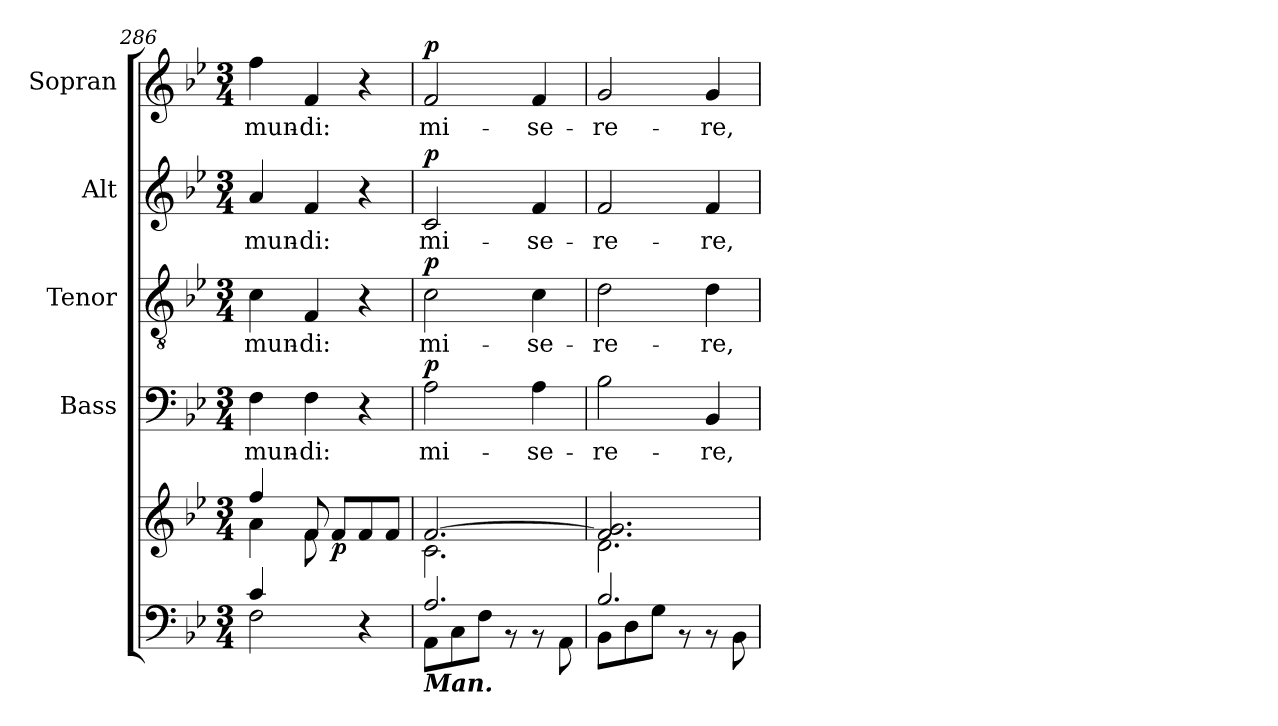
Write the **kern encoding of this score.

**kern	**kern	**dynam	**kern	**text	**dynam	**kern	**text	**dynam	**kern	**text	**dynam	**kern	**text	**dynam
*part5	*part5	*part5	*part4	*part4	*part4	*part3	*part3	*part3	*part2	*part2	*part2	*part1	*part1	*part1
*staff6	*staff5	*staff5/6	*staff4	*staff4	*staff4	*staff3	*staff3	*staff3	*staff2	*staff2	*staff2	*staff1	*staff1	*staff1
*	*	*	*I"Bass	*	*	*I"Tenor	*	*	*I"Alt	*	*	*I"Sopran	*	*
*	*	*	*I'B.	*	*	*I'T.	*	*	*I'A.	*	*	*I'S.	*	*
*clefF4	*clefG2	*	*clefF4	*	*	*clefGv2	*	*	*clefG2	*	*	*clefG2	*	*
*k[b-e-]	*k[b-e-]	*	*k[b-e-]	*	*	*k[b-e-]	*	*	*k[b-e-]	*	*	*k[b-e-]	*	*
*B-:	*B-:	*	*B-:	*	*	*B-:	*	*	*B-:	*	*	*B-:	*	*
*M3/4	*M3/4	*	*M3/4	*	*	*M3/4	*	*	*M3/4	*	*	*M3/4	*	*
=286	=286	=286	=286	=286	=286	=286	=286	=286	=286	=286	=286	=286	=286	=286
*^	*^	*	*	*	*	*	*	*	*	*	*	*	*	*
!	!	!	!	!	!	!LO:LY:b	!	!	!LO:LY:b	!	!	!LO:LY:b	!	!	!LO:LY:b	!
4c/	2F\	4ff/	4a\	.	4F\	mun-	.	4c\	mun-	.	4a/	mun-	.	4ff\	mun-	.
!	!	!	!	!	!	!LO:LY:b	!	!	!LO:LY:b	!	!	!LO:LY:b	!	!	!LO:LY:b	!
2ryy	.	8f/	8f\	.	4F\	-di:	.	4F/	-di:	.	4f/	-di:	.	4f/	-di:	.
!	!	!	!	!LO:DY:b	!	!	!	!	!	!	!	!	!	!	!	!
.	.	8f/L	4.ryy	p	.	.	.	.	.	.	.	.	.	.	.	.
.	4r	8f/	.	.	4r	.	.	4r	.	.	4r	.	.	4r	.	.
.	.	8f/J	.	.	.	.	.	.	.	.	.	.	.	.	.	.
!!LO:LB:g=z
=287	=287	=287	=287	=287	=287	=287	=287	=287	=287	=287	=287	=287	=287	=287	=287	=287
!LO:TX:b:Bi:t=Man.	!	!	!	!	!	!	!	!	!	!	!	!	!	!	!	!
!	!	!	!	!	!	!LO:LY:b	!LO:DY:a	!	!LO:LY:b	!LO:DY:a	!	!LO:LY:b	!LO:DY:a	!	!LO:LY:b	!LO:DY:a
2.A/	8AA\L	[>2.f/	2.c\	.	2A\	mi-	p	2c\	mi-	p	2c/	mi-	p	2f/	mi-	p
.	8C\	.	.	.	.	.	.	.	.	.	.	.	.	.	.	.
.	8F\J	.	.	.	.	.	.	.	.	.	.	.	.	.	.	.
.	8r	.	.	.	.	.	.	.	.	.	.	.	.	.	.	.
!	!	!	!	!	!	!LO:LY:b	!	!	!LO:LY:b	!	!	!LO:LY:b	!	!	!LO:LY:b	!
.	8r	.	.	.	4A\	-se-	.	4c\	-se-	.	4f/	-se-	.	4f/	-se-	.
.	8AA\	.	.	.	.	.	.	.	.	.	.	.	.	.	.	.
=288	=288	=288	=288	=288	=288	=288	=288	=288	=288	=288	=288	=288	=288	=288	=288	=288
!	!	!	!	!	!	!LO:LY:b	!	!	!LO:LY:b	!	!	!LO:LY:b	!	!	!LO:LY:b	!
2.B-/	8BB-\L	2.f/] 2.g/	2.d\	.	2B-\	-re-	.	2d\	-re-	.	2f/	-re-	.	2g/	-re-	.
.	8D\	.	.	.	.	.	.	.	.	.	.	.	.	.	.	.
.	8G\J	.	.	.	.	.	.	.	.	.	.	.	.	.	.	.
.	8r	.	.	.	.	.	.	.	.	.	.	.	.	.	.	.
!	!	!	!	!	!	!LO:LY:b	!	!	!LO:LY:b	!	!	!LO:LY:b	!	!	!LO:LY:b	!
.	8r	.	.	.	4BB-/	-re,	.	4d\	-re,	.	4f/	-re,	.	4g/	-re,	.
.	8BB-\	.	.	.	.	.	.	.	.	.	.	.	.	.	.	.
*v	*v	*	*	*	*	*	*	*	*	*	*	*	*	*	*	*
*	*v	*v	*	*	*	*	*	*	*	*	*	*	*	*	*
=	=	=	=	=	=	=	=	=	=	=	=	=	=	=
*-	*-	*-	*-	*-	*-	*-	*-	*-	*-	*-	*-	*-	*-	*-
